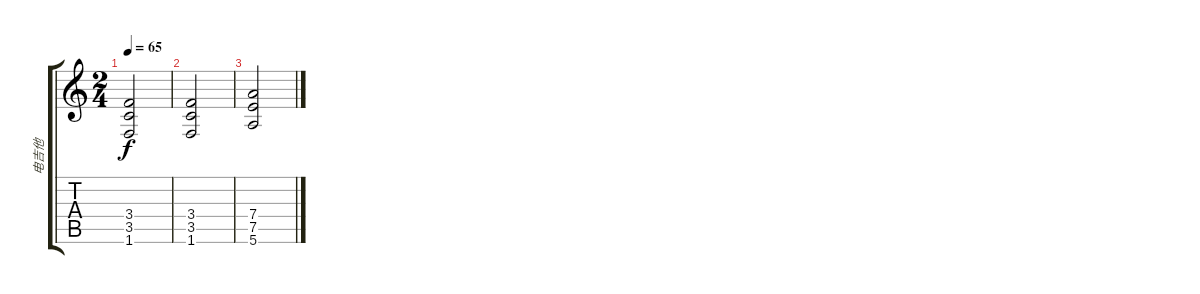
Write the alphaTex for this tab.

\track ("电吉他" "电吉他") {instrument overdrivenguitar}
\staff {score tabs}
\tuning (E4 B3 G3 D3 A2 E2) {hide}
\ts (2 4)
\tempo 65
\clef g2
\ks c
(3.4 3.5 1.6).2{dy f} |
(3.4 3.5 1.6).2 |
(7.4 7.5 5.6).2
